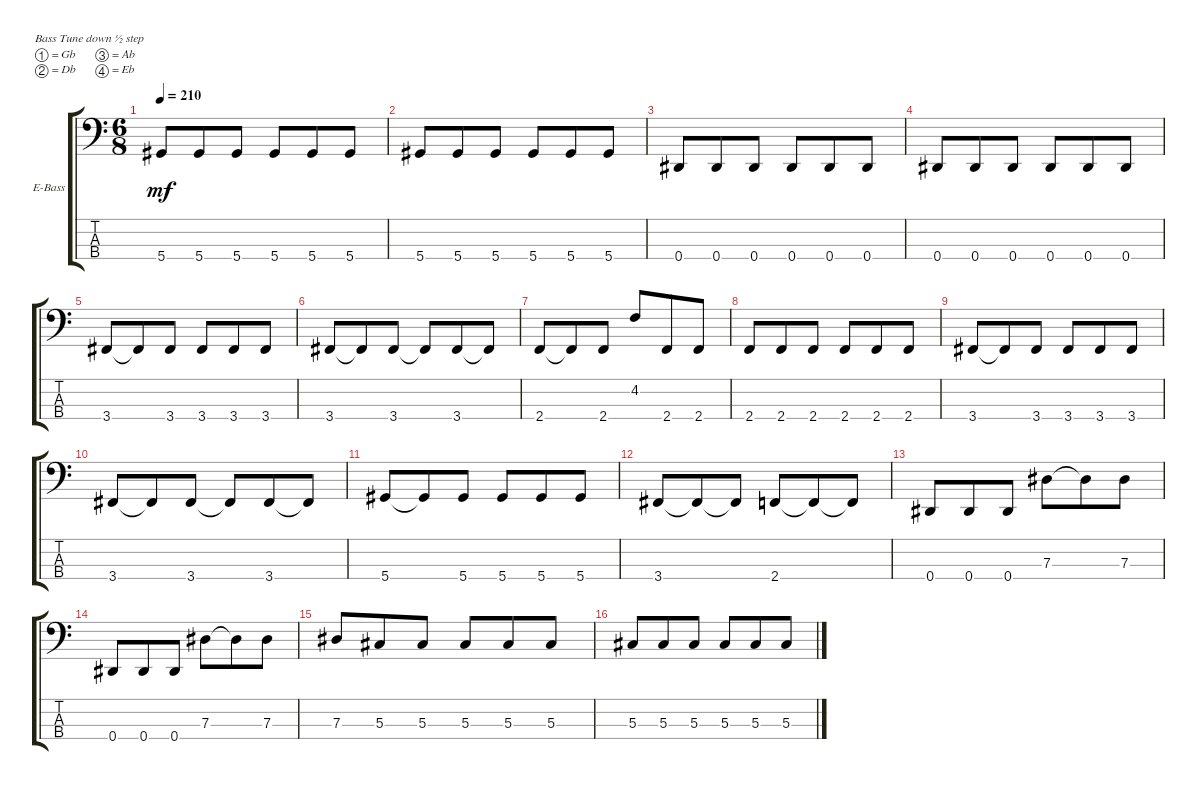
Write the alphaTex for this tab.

\bracketExtendMode groupsimilarinstruments
\firstSystemTrackNameOrientation horizontal
\otherSystemsTrackNameOrientation horizontal
\track ("Electric Bass" "E-Bass") {instrument electricbassfinger}
\staff {score tabs}
\tuning (Gb2 Db2 Ab1 Eb1)
\ts (6 8)
\tempo 210
\clef f4
\ks c
5.4.8{dy mf} 5.4.8 5.4.8 5.4.8 5.4.8 5.4.8 |
5.4.8 5.4.8 5.4.8 5.4.8 5.4.8 5.4.8 |
0.4.8 0.4.8 0.4.8 0.4.8 0.4.8 0.4.8 |
0.4.8 0.4.8 0.4.8 0.4.8 0.4.8 0.4.8 |
3.4.8 3.4{t}.8 3.4.8 3.4.8 3.4.8 3.4.8 |
3.4.8 3.4{t}.8 3.4.8 3.4{t}.8 3.4.8 3.4{t}.8 |
2.4.8 2.4{t}.8 2.4.8 4.2.8 2.4.8 2.4.8 |
2.4.8 2.4.8 2.4.8 2.4.8 2.4.8 2.4.8 |
3.4.8 3.4{t}.8 3.4.8 3.4.8 3.4.8 3.4.8 |
3.4.8 3.4{t}.8 3.4.8 3.4{t}.8 3.4.8 3.4{t}.8 |
5.4.8 5.4{t}.8 5.4.8 5.4.8 5.4.8 5.4.8 |
3.4.8 3.4{t}.8 3.4{t}.8 2.4.8 2.4{t}.8 2.4{t}.8 |
0.4.8 0.4.8 0.4.8 7.3.8 7.3{t}.8 7.3.8 |
0.4.8 0.4.8 0.4.8 7.3.8 7.3{t}.8 7.3.8 |
7.3.8 5.3.8 5.3.8 5.3.8 5.3.8 5.3.8 |
5.3.8 5.3.8 5.3.8 5.3.8 5.3.8 5.3.8
